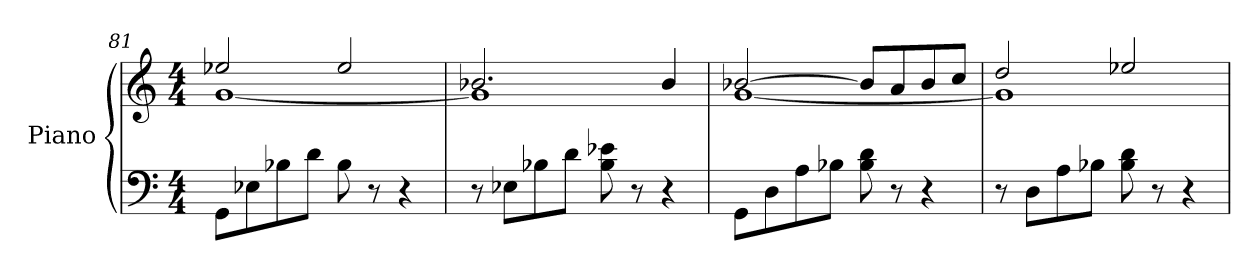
**kern	**kern
*part1	*part1
*staff2	*staff1
*I"Piano	*
*I'Pno.	*
*clefF4	*clefG2
*k[]	*k[]
*M4/4	*M4/4
=81	=81
*	*^
8GG\L	2ee-X/	[1g
8E-X\	.	.
8B-X\	.	.
8d\J	.	.
8B-\	2ee-/	.
8r	.	.
4r	.	.
!!LO:LB:g=z	!!
=82	=82	=82
8r	2.b-X/	1g]
8E-X\L	.	.
8B-X\	.	.
8d\J	.	.
8B-\ 8e-X\	.	.
8r	.	.
4r	4b-/	.
=83	=83	=83
8GG\L	[2b-X/	[1g
8D\	.	.
8A\	.	.
8B-X\J	.	.
8B-\ 8d\	8b-/L]	.
8r	8a/	.
4r	8b-/	.
.	8cc/J	.
=84	=84	=84
8r	2dd/	1g]
8D\L	.	.
8A\	.	.
8B-X\J	.	.
8B-\ 8d\	2ee-X/	.
8r	.	.
4r	.	.
*	*v	*v
=	=
*-	*-
